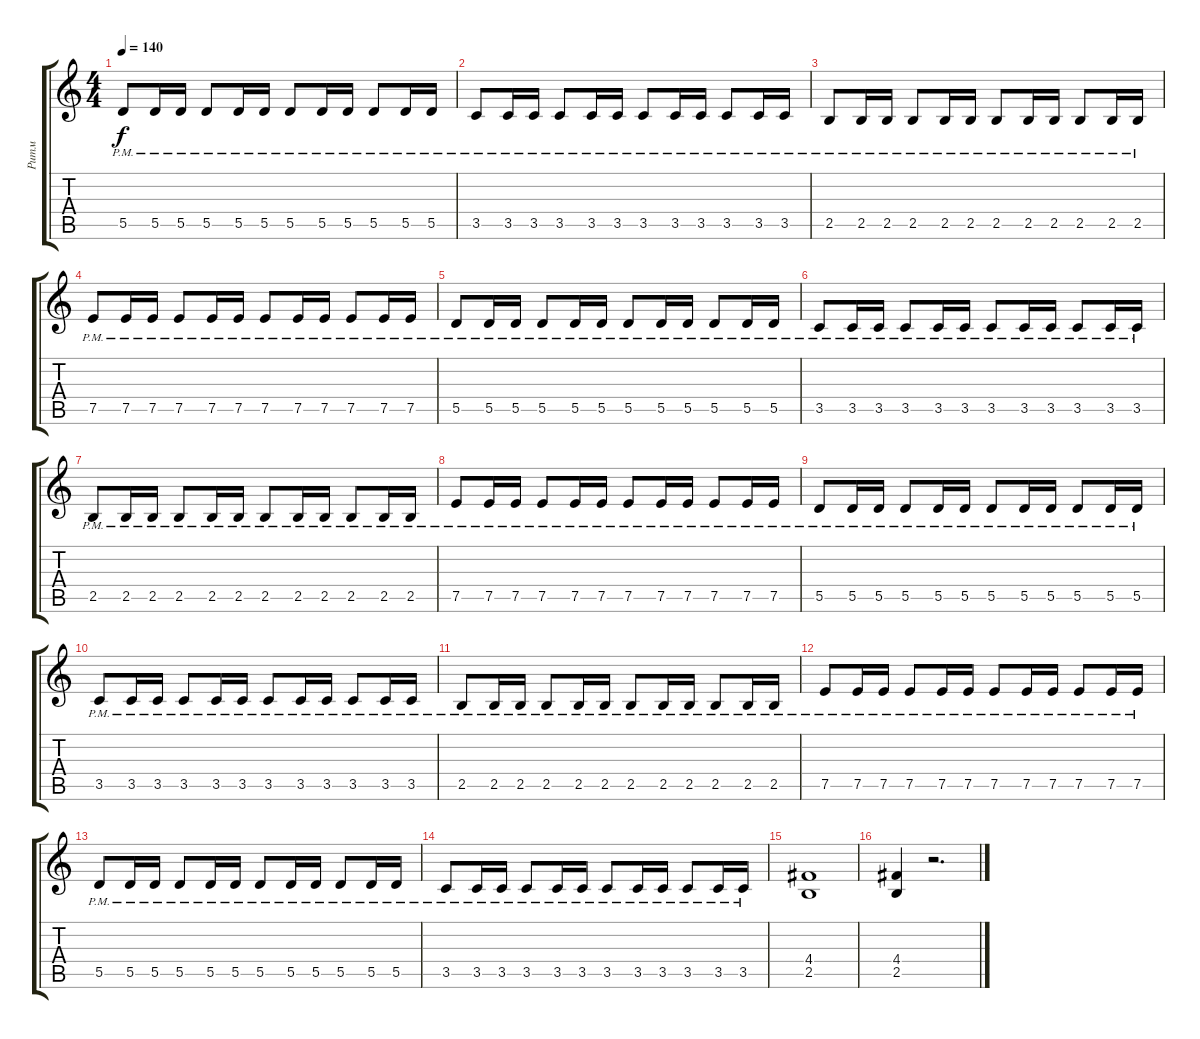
\track ("Ритм" "Ритм") {instrument distortionguitar}
\staff {score tabs}
\tuning (E4 B3 G3 D3 A2 E2) {hide}
\ts (4 4)
\tempo 140
\clef g2
\ks c
5.5{pm}.8{dy f} 5.5{pm}.16 5.5{pm}.16 5.5{pm}.8 5.5{pm}.16 5.5{pm}.16 5.5{pm}.8 5.5{pm}.16 5.5{pm}.16 5.5{pm}.8 5.5{pm}.16 5.5{pm}.16 |
3.5{pm}.8 3.5{pm}.16 3.5{pm}.16 3.5{pm}.8 3.5{pm}.16 3.5{pm}.16 3.5{pm}.8 3.5{pm}.16 3.5{pm}.16 3.5{pm}.8 3.5{pm}.16 3.5{pm}.16 |
2.5{pm}.8 2.5{pm}.16 2.5{pm}.16 2.5{pm}.8 2.5{pm}.16 2.5{pm}.16 2.5{pm}.8 2.5{pm}.16 2.5{pm}.16 2.5{pm}.8 2.5{pm}.16 2.5{pm}.16 |
7.5{pm}.8 7.5{pm}.16 7.5{pm}.16 7.5{pm}.8 7.5{pm}.16 7.5{pm}.16 7.5{pm}.8 7.5{pm}.16 7.5{pm}.16 7.5{pm}.8 7.5{pm}.16 7.5{pm}.16 |
5.5{pm}.8 5.5{pm}.16 5.5{pm}.16 5.5{pm}.8 5.5{pm}.16 5.5{pm}.16 5.5{pm}.8 5.5{pm}.16 5.5{pm}.16 5.5{pm}.8 5.5{pm}.16 5.5{pm}.16 |
3.5{pm}.8 3.5{pm}.16 3.5{pm}.16 3.5{pm}.8 3.5{pm}.16 3.5{pm}.16 3.5{pm}.8 3.5{pm}.16 3.5{pm}.16 3.5{pm}.8 3.5{pm}.16 3.5{pm}.16 |
2.5{pm}.8 2.5{pm}.16 2.5{pm}.16 2.5{pm}.8 2.5{pm}.16 2.5{pm}.16 2.5{pm}.8 2.5{pm}.16 2.5{pm}.16 2.5{pm}.8 2.5{pm}.16 2.5{pm}.16 |
7.5{pm}.8 7.5{pm}.16 7.5{pm}.16 7.5{pm}.8 7.5{pm}.16 7.5{pm}.16 7.5{pm}.8 7.5{pm}.16 7.5{pm}.16 7.5{pm}.8 7.5{pm}.16 7.5{pm}.16 |
5.5{pm}.8 5.5{pm}.16 5.5{pm}.16 5.5{pm}.8 5.5{pm}.16 5.5{pm}.16 5.5{pm}.8 5.5{pm}.16 5.5{pm}.16 5.5{pm}.8 5.5{pm}.16 5.5{pm}.16 |
3.5{pm}.8 3.5{pm}.16 3.5{pm}.16 3.5{pm}.8 3.5{pm}.16 3.5{pm}.16 3.5{pm}.8 3.5{pm}.16 3.5{pm}.16 3.5{pm}.8 3.5{pm}.16 3.5{pm}.16 |
2.5{pm}.8 2.5{pm}.16 2.5{pm}.16 2.5{pm}.8 2.5{pm}.16 2.5{pm}.16 2.5{pm}.8 2.5{pm}.16 2.5{pm}.16 2.5{pm}.8 2.5{pm}.16 2.5{pm}.16 |
7.5{pm}.8 7.5{pm}.16 7.5{pm}.16 7.5{pm}.8 7.5{pm}.16 7.5{pm}.16 7.5{pm}.8 7.5{pm}.16 7.5{pm}.16 7.5{pm}.8 7.5{pm}.16 7.5{pm}.16 |
5.5{pm}.8 5.5{pm}.16 5.5{pm}.16 5.5{pm}.8 5.5{pm}.16 5.5{pm}.16 5.5{pm}.8 5.5{pm}.16 5.5{pm}.16 5.5{pm}.8 5.5{pm}.16 5.5{pm}.16 |
3.5{pm}.8 3.5{pm}.16 3.5{pm}.16 3.5{pm}.8 3.5{pm}.16 3.5{pm}.16 3.5{pm}.8 3.5{pm}.16 3.5{pm}.16 3.5{pm}.8 3.5{pm}.16 3.5{pm}.16 |
(4.4 2.5).1 |
(4.4 2.5).4 r.2{d}
